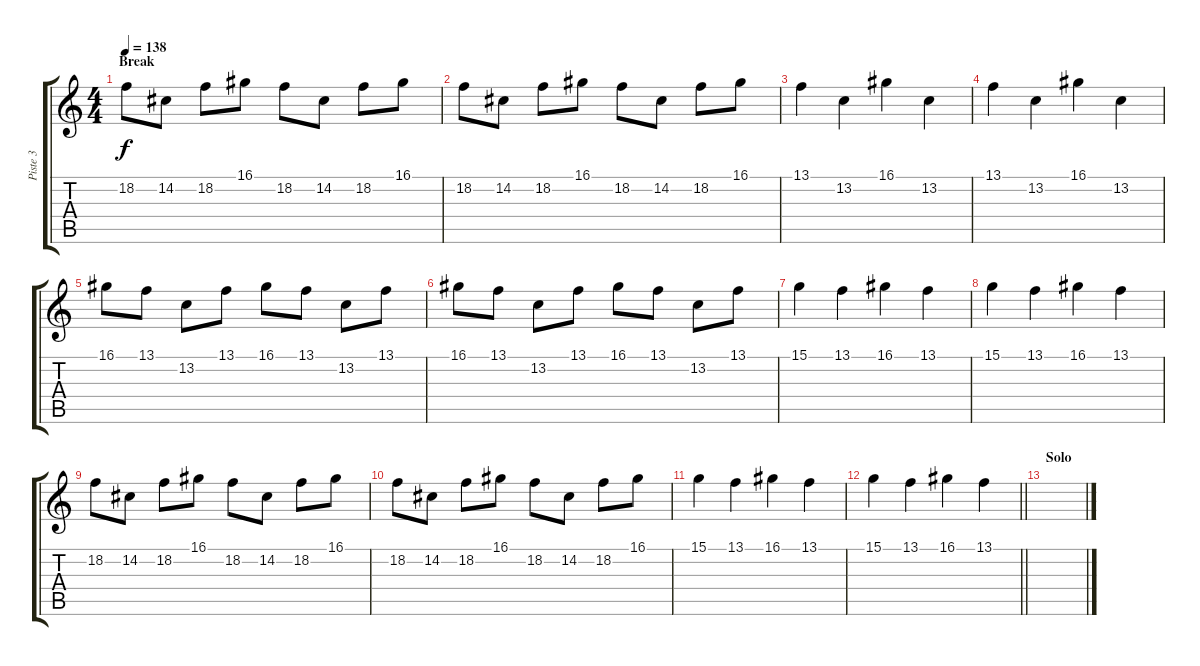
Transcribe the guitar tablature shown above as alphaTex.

\track ("Piste 3" "Piste 3") {instrument synthstrings2}
\staff {score tabs}
\tuning (E4 B3 G3 D3 A2 E2) {hide}
\ts (4 4)
\section ("" "Break")
\tempo 138
\clef g2
\ks c
18.2.8{dy f volume 13 instrument acousticgrandpiano} 14.2.8 18.2.8 16.1.8 18.2.8 14.2.8 18.2.8 16.1.8 |
18.2.8{volume 13 instrument acousticgrandpiano} 14.2.8 18.2.8 16.1.8 18.2.8 14.2.8 18.2.8 16.1.8 |
13.1.4 13.2.4 16.1.4 13.2.4 |
13.1.4 13.2.4 16.1.4 13.2.4 |
16.1.8 13.1.8 13.2.8 13.1.8 16.1.8 13.1.8 13.2.8 13.1.8 |
16.1.8 13.1.8 13.2.8 13.1.8 16.1.8 13.1.8 13.2.8 13.1.8 |
15.1.4 13.1.4 16.1.4 13.1.4 |
15.1.4 13.1.4 16.1.4 13.1.4 |
18.2.8{volume 13 instrument acousticgrandpiano} 14.2.8 18.2.8 16.1.8 18.2.8 14.2.8 18.2.8 16.1.8 |
18.2.8{volume 13 instrument acousticgrandpiano} 14.2.8 18.2.8 16.1.8 18.2.8 14.2.8 18.2.8 16.1.8 |
15.1.4 13.1.4 16.1.4 13.1.4 |
\barLineRight lightlight
15.1.4 13.1.4 16.1.4 13.1.4 |
\section ("" "Solo")
